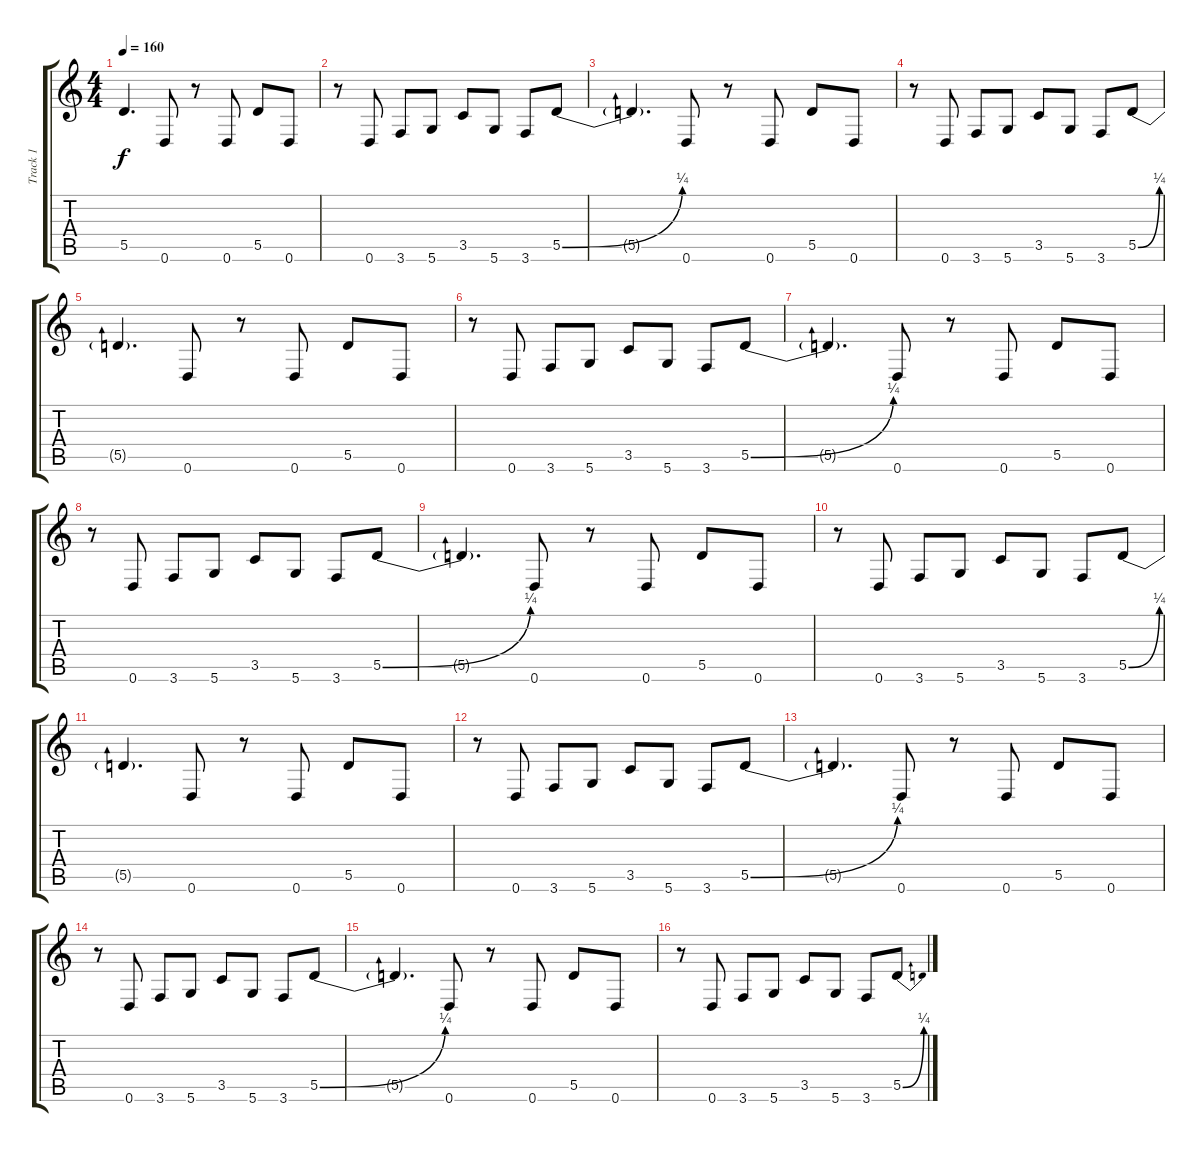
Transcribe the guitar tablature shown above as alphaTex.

\track ("Track 1" "Track 1") {instrument overdrivenguitar}
\staff {score tabs}
\tuning (E4 B3 G3 D3 A2 D2) {hide}
\ts (4 4)
\tempo 160
\clef g2
\ks c
5.5{t}.4{d dy f} 0.6.8 r.8 0.6.8 5.5.8 0.6.8 |
r.8 0.6.8 3.6.8 5.6.8 3.5.8 5.6.8 3.6.8 5.5{be (bend 0 0 60 1)}.8 |
5.5{t}.4{d} 0.6.8 r.8 0.6.8 5.5.8 0.6.8 |
r.8 0.6.8 3.6.8 5.6.8 3.5.8 5.6.8 3.6.8 5.5{be (bend 0 0 60 1)}.8 |
5.5{t}.4{d} 0.6.8 r.8 0.6.8 5.5.8 0.6.8 |
r.8 0.6.8 3.6.8 5.6.8 3.5.8 5.6.8 3.6.8 5.5{be (bend 0 0 60 1)}.8 |
5.5{t}.4{d} 0.6.8 r.8 0.6.8 5.5.8 0.6.8 |
r.8 0.6.8 3.6.8 5.6.8 3.5.8 5.6.8 3.6.8 5.5{be (bend 0 0 60 1)}.8 |
5.5{t}.4{d} 0.6.8 r.8 0.6.8 5.5.8 0.6.8 |
r.8 0.6.8 3.6.8 5.6.8 3.5.8 5.6.8 3.6.8 5.5{be (bend 0 0 60 1)}.8 |
5.5{t}.4{d} 0.6.8 r.8 0.6.8 5.5.8 0.6.8 |
r.8 0.6.8 3.6.8 5.6.8 3.5.8 5.6.8 3.6.8 5.5{be (bend 0 0 60 1)}.8 |
5.5{t}.4{d} 0.6.8 r.8 0.6.8 5.5.8 0.6.8 |
r.8 0.6.8 3.6.8 5.6.8 3.5.8 5.6.8 3.6.8 5.5{be (bend 0 0 60 1)}.8 |
5.5{t}.4{d} 0.6.8 r.8 0.6.8 5.5.8 0.6.8 |
r.8 0.6.8 3.6.8 5.6.8 3.5.8 5.6.8 3.6.8 5.5{be (bend 0 0 60 1)}.8
